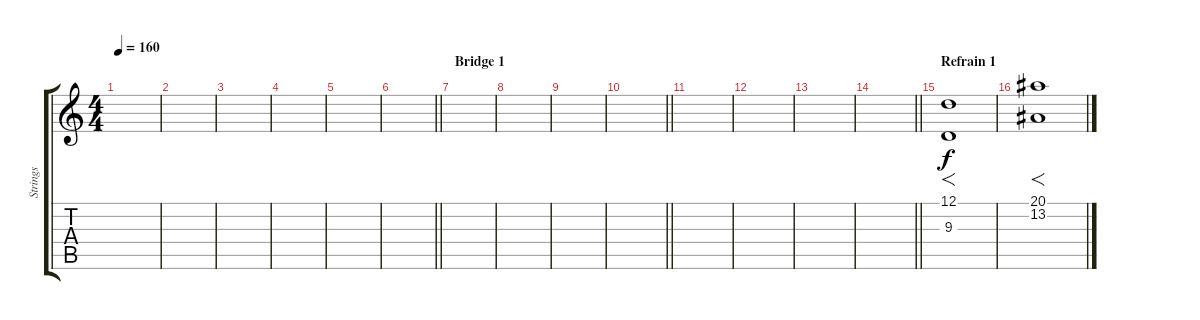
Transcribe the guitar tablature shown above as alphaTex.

\track ("Strings " "Strings ") {instrument stringensemble1}
\staff {score tabs}
\tuning (D4 A3 F3 C3 G2 D2) {hide}
\ts (4 4)
\tempo 160
\clef g2
\ks c
|
|
|
|
|
\barLineRight lightlight
|
\section ("" "Bridge 1")
|
|
|
\barLineRight lightlight
|
|
|
|
\barLineRight lightlight
|
\section ("" "Refrain 1")
(12.1 9.3).1{f volume 16} |
(20.1 13.2).1{f}
